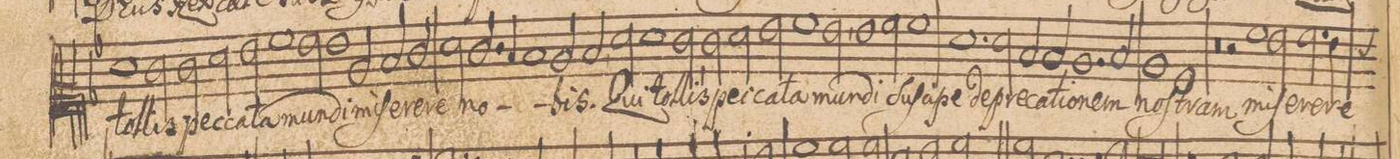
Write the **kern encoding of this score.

**kern	**text
*I"[Altus I]	*
*clefC2	*
*k[b-]	*
*met(C|)	*
*M2/1	*
1f\	tol-
=32-	=32-
2e\	-lis
2e\	pec-
2f\	-ca-
2g\	-ta
=33-	=33-
1a\	mun-
2g\	-di
1g\	mi-
=34-	=34-
2c/	-ſe-
2d/	-re-
2e/	-re
=35-	=35-
2f\	no-
2.e/	.
4d/	.
1d/	.
=36-	=36-
2c/	.
2d,/	-bis.
2f\	Qui
=37-	=37-
1f\	tol-
2e,\	-lis
2e\	pec-
=38-	=38-
2f\	-ca-
2g\	-ta
1a\	mun-
=39-	=39-
2g,\	-di
1g\	Su-
2a\	-ſci-
=40-	=40-
1a\	-pe
1.f\	de-
=41-	=41-
2f\	-pre-
2d/	-ca-
2d/	-ti-
=42-	=42-
1.c/	-o-
2d/	-nem
=43-	=43-
1c/	no-
1A/	-ſtram
=44-	=44-
0r	.
=45-	=45-
2r	.
1a\	mi-
2g\	-ſe-
=46-	=46-
2.a\	-re-
*custos:f	*
4g\	-re
*-	*-
